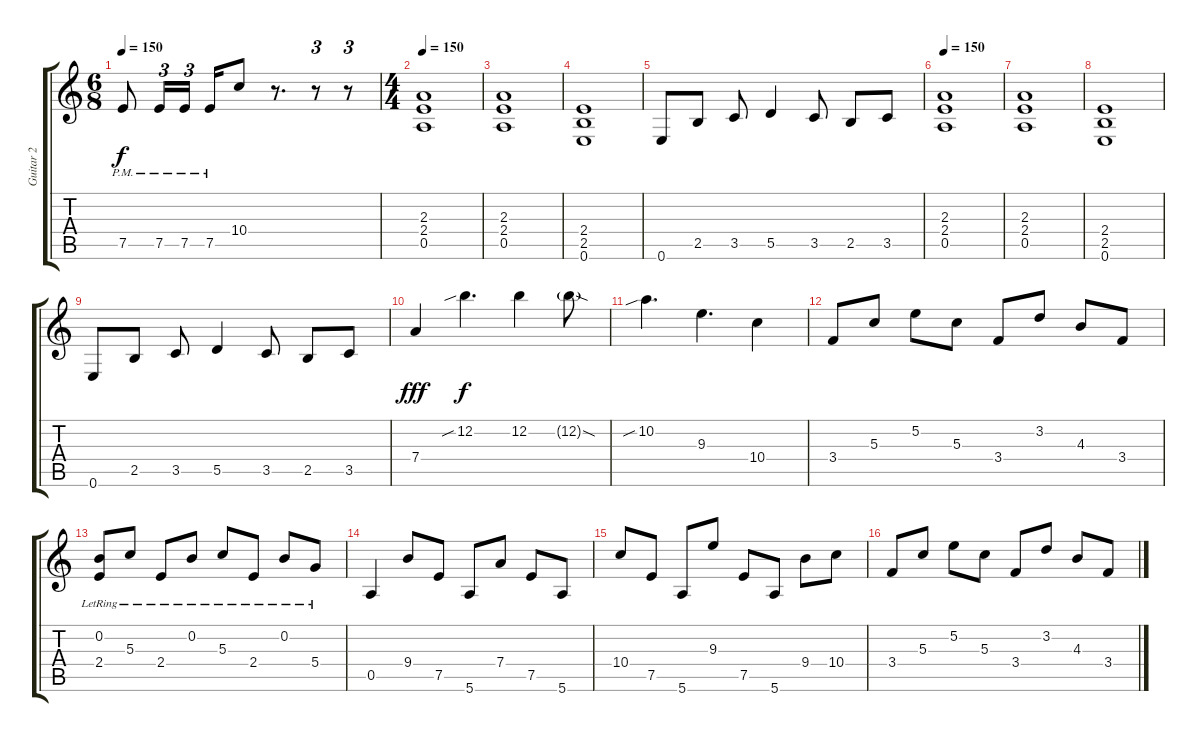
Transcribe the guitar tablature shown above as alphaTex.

\track ("Guitar 2" "Guitar 2") {instrument distortionguitar}
\staff {score tabs}
\tuning (E4 B3 G3 D3 A2 E2) {hide}
\ts (6 8)
\tempo 150
\clef g2
\ks c
7.5{pm}.8{dy f} 7.5{pm}.16{tu (3 2)} 7.5{pm}.16{tu (3 2) beam splitsecondary} 7.5{pm}.16 10.4.8 r.8{d} r.8{tu (3 2)} r.8{tu (3 2)} |
\ts (4 4)
\tempo 150
(2.3 2.4 0.5).1 |
(2.3 2.4 0.5).1 |
(2.4 2.5 0.6).1 |
0.6.8 2.5.8 3.5.8 5.5.4 3.5.8 2.5.8 3.5.8 |
\tempo 150
(2.3 2.4 0.5).1 |
(2.3 2.4 0.5).1 |
(2.4 2.5 0.6).1 |
0.6.8 2.5.8 3.5.8 5.5.4 3.5.8 2.5.8 3.5.8 |
7.4.4{dy fff} 12.2{sib}.4{d dy f} 12.2.4 12.2{sod g}.8 |
10.2{sib}.4{d} 9.3.4{d} 10.4.4 |
3.4.8 5.3.8 5.2.8 5.3.8 3.4.8 3.2.8 4.3.8 3.4.8 |
(0.2{lr} 2.4{lr}).8 5.3{lr}.8 2.4{lr}.8 0.2{lr}.8 5.3{lr}.8 2.4{lr}.8 0.2{lr}.8 5.4{lr}.8 |
0.5.4 9.4.8 7.5.8 5.6.8 7.4.8 7.5.8 5.6.8 |
10.4.8 7.5.8 5.6.8 9.3.8 7.5.8 5.6.8 9.4.8 10.4.8 |
3.4.8 5.3.8 5.2.8 5.3.8 3.4.8 3.2.8 4.3.8 3.4.8
